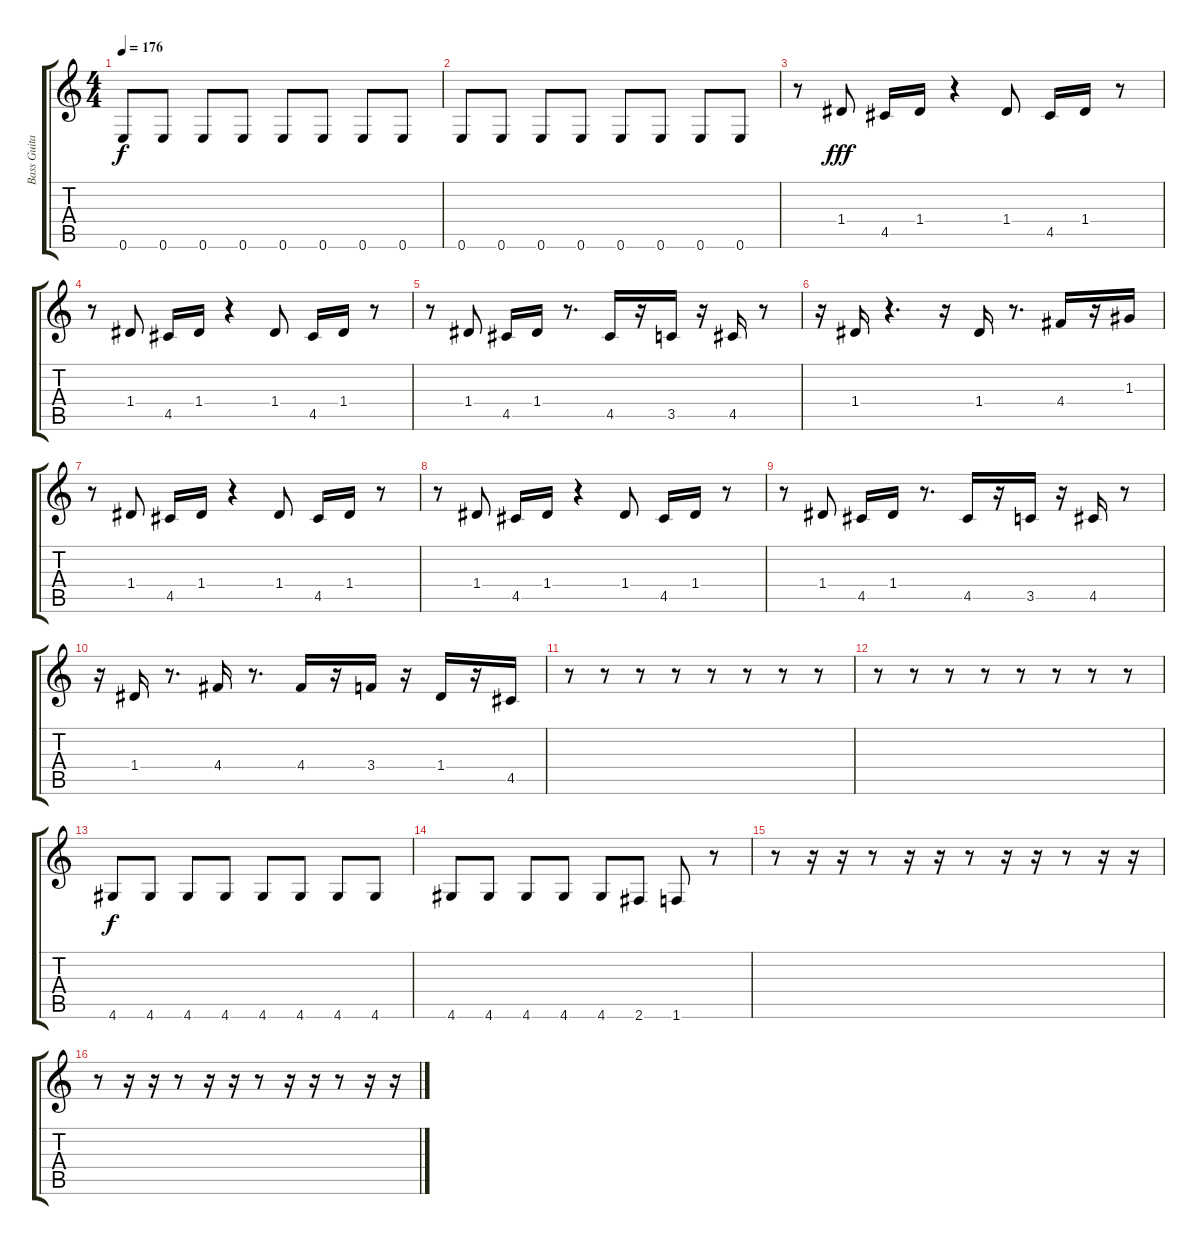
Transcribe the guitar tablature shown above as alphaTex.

\track ("Bass Guitar" "Bass Guita") {instrument electricbasspick}
\staff {score tabs}
\tuning (E4 B3 G3 D3 A2 E2) {hide}
\ts (4 4)
\tempo 176
\clef g2
\ks c
0.6.8{dy f} 0.6.8 0.6.8 0.6.8 0.6.8 0.6.8 0.6.8 0.6.8 |
0.6.8 0.6.8 0.6.8 0.6.8 0.6.8 0.6.8 0.6.8 0.6.8 |
r.8 1.4.8{dy fff} 4.5.16 1.4.16 r.4 1.4.8 4.5.16 1.4.16 r.8 |
r.8 1.4.8 4.5.16 1.4.16 r.4 1.4.8 4.5.16 1.4.16 r.8 |
r.8 1.4.8 4.5.16 1.4.16 r.8{d} 4.5.16 r.16 3.5.16 r.16 4.5.16 r.8 |
r.16 1.4.16 r.4{d} r.16 1.4.16 r.8{d} 4.4.16 r.16 1.3.16 |
r.8 1.4.8 4.5.16 1.4.16 r.4 1.4.8 4.5.16 1.4.16 r.8 |
r.8 1.4.8 4.5.16 1.4.16 r.4 1.4.8 4.5.16 1.4.16 r.8 |
r.8 1.4.8 4.5.16 1.4.16 r.8{d} 4.5.16 r.16 3.5.16 r.16 4.5.16 r.8 |
r.16 1.4.16 r.8{d} 4.4.16 r.8{d} 4.4.16 r.16 3.4.16 r.16 1.4.16 r.16 4.5.16 |
r.8 r.8 r.8 r.8 r.8 r.8 r.8 r.8 |
r.8 r.8 r.8 r.8 r.8 r.8 r.8 r.8 |
4.6.8{dy f} 4.6.8 4.6.8 4.6.8 4.6.8 4.6.8 4.6.8 4.6.8 |
4.6.8 4.6.8 4.6.8 4.6.8 4.6.8 2.6.8 1.6.8 r.8 |
r.8 r.16 r.16 r.8 r.16 r.16 r.8 r.16 r.16 r.8 r.16 r.16 |
r.8 r.16 r.16 r.8 r.16 r.16 r.8 r.16 r.16 r.8 r.16 r.16
